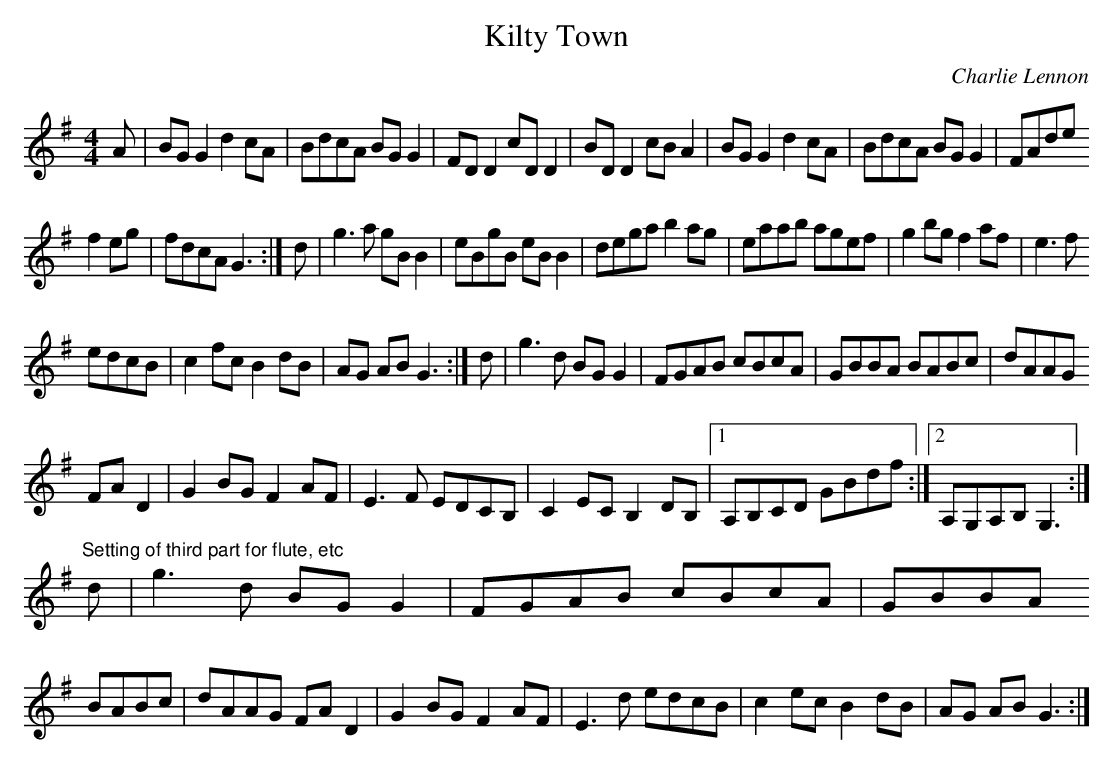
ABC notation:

X:1
T:Kilty Town
M:4/4
L:1/8
C:Charlie Lennon
K:G
A|BGG2 d2cA|BdcA BGG2|FDD2 cDD2|BDD2 cBA2|BGG2 d2cA|BdcA BGG2|FAde
f2eg| fdcA G3:| d|g3a gBB2|eBgB eBB2|dega b2ag|eaab agef|g2bg f2af|e3f
edcB|c2fc B2dB|AG AB G3:| d|g3d BGG2|FGAB cBcA|GBBA BABc|dAAG
FAD2|G2BG F2AF|E3F EDCB,|C2EC B,2DB, | [1A,B,CD GBdf:|[2A,G,A,B, G,3:|
"Setting of third part for flute, etc" d|g3d BGG2|FGAB cBcA|GBBA
BABc|dAAG FAD2|G2BG F2AF|E3d edcB|c2ec B2dB|AG AB G3:|
